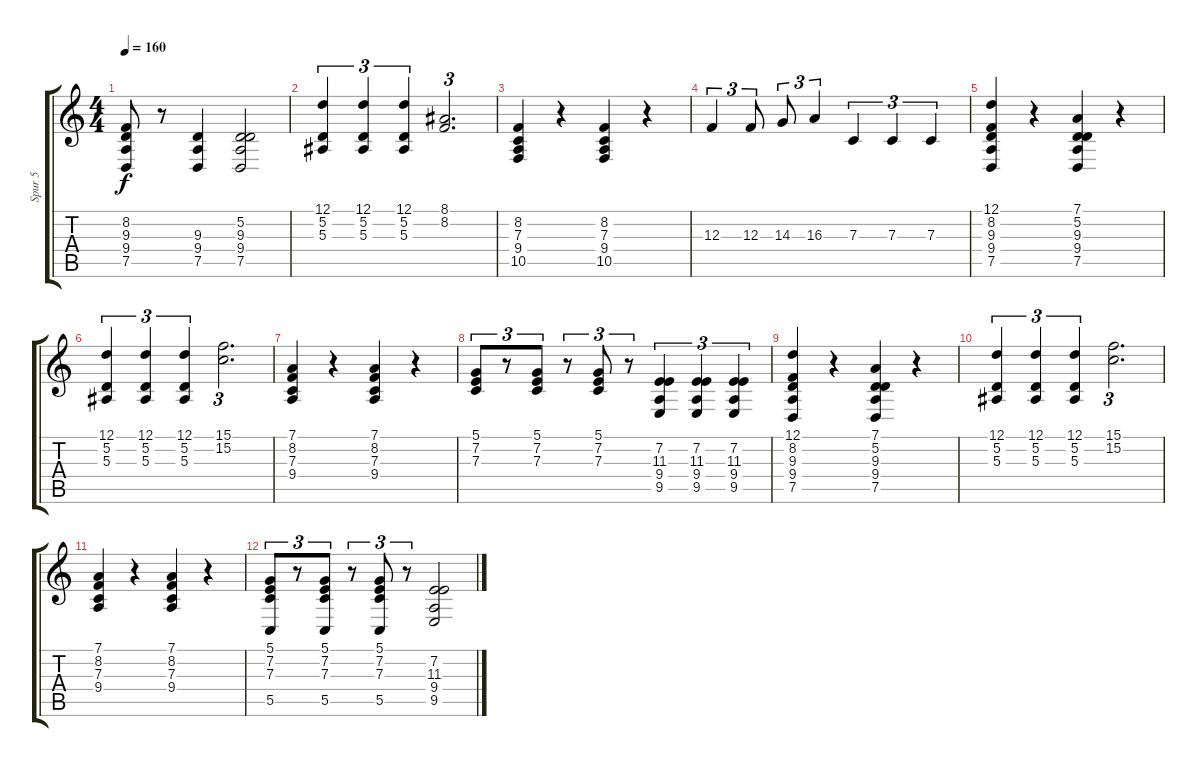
\track ("Spur 5" "Spur 5") {instrument stringensemble1}
\staff {score tabs}
\tuning (D4 A3 F3 C3 G2 D2) {hide}
\ts (4 4)
\tempo 160
\clef g2
\ks c
(8.2 9.3 9.4 7.5).8{dy f} r.8 (9.3 9.4 7.5).4 (5.2 9.3 9.4 7.5).2 |
(12.1 5.2 5.3).4{tu (3 2)} (12.1 5.2 5.3).4{tu (3 2)} (12.1 5.2 5.3).4{tu (3 2)} (8.1 8.2).2{d tu (3 2)} |
(8.2 7.3 9.4 10.5).4 r.4 (8.2 7.3 9.4 10.5).4 r.4 |
12.3.4{tu (3 2)} 12.3.8{tu (3 2)} 14.3.8{tu (3 2)} 16.3.4{tu (3 2)} 7.3.4{tu (3 2)} 7.3.4{tu (3 2)} 7.3.4{tu (3 2)} |
(12.1 8.2 9.3 9.4 7.5).4 r.4 (7.1 5.2 9.3 9.4 7.5).4 r.4 |
(12.1 5.2 5.3).4{tu (3 2)} (12.1 5.2 5.3).4{tu (3 2)} (12.1 5.2 5.3).4{tu (3 2)} (15.1 15.2).2{d tu (3 2)} |
(7.1 8.2 7.3 9.4).4 r.4 (7.1 8.2 7.3 9.4).4 r.4 |
(5.1 7.2 7.3).8{tu (3 2)} r.8{tu (3 2)} (5.1 7.2 7.3).8{tu (3 2)} r.8{tu (3 2)} (5.1 7.2 7.3).8{tu (3 2)} r.8{tu (3 2)} (7.2 11.3 9.4 9.5).4{tu (3 2)} (7.2 11.3 9.4 9.5).4{tu (3 2)} (7.2 11.3 9.4 9.5).4{tu (3 2)} |
(12.1 8.2 9.3 9.4 7.5).4 r.4 (7.1 5.2 9.3 9.4 7.5).4 r.4 |
(12.1 5.2 5.3).4{tu (3 2)} (12.1 5.2 5.3).4{tu (3 2)} (12.1 5.2 5.3).4{tu (3 2)} (15.1 15.2).2{d tu (3 2)} |
(7.1 8.2 7.3 9.4).4 r.4 (7.1 8.2 7.3 9.4).4 r.4 |
(5.1 7.2 7.3 5.5).8{tu (3 2)} r.8{tu (3 2)} (5.1 7.2 7.3 5.5).8{tu (3 2)} r.8{tu (3 2)} (5.1 7.2 7.3 5.5).8{tu (3 2)} r.8{tu (3 2)} (7.2 11.3 9.4 9.5).2
